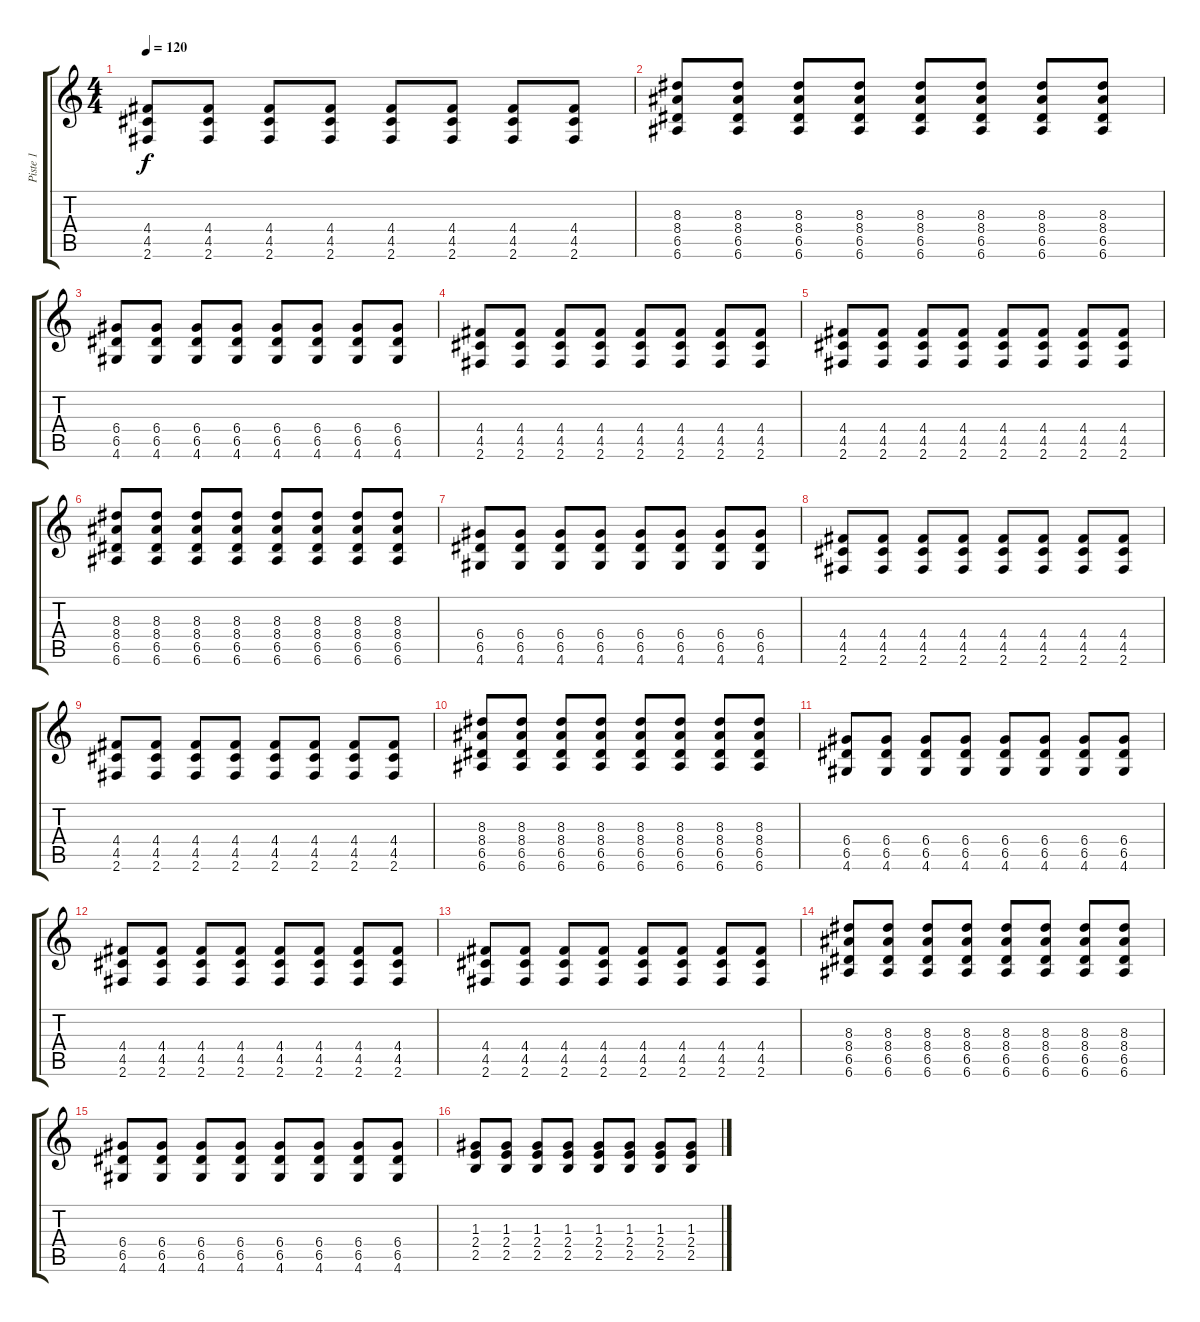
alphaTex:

\track ("Piste 1" "Piste 1") {instrument acousticguitarsteel}
\staff {score tabs}
\tuning (E4 B3 G3 D3 A2 E2) {hide}
\ts (4 4)
\tempo 120
\clef g2
\ks c
(4.4 4.5 2.6).8{dy f} (4.4 4.5 2.6).8 (4.4 4.5 2.6).8 (4.4 4.5 2.6).8 (4.4 4.5 2.6).8 (4.4 4.5 2.6).8 (4.4 4.5 2.6).8 (4.4 4.5 2.6).8 |
(8.3 8.4 6.5 6.6).8 (8.3 8.4 6.5 6.6).8 (8.3 8.4 6.5 6.6).8 (8.3 8.4 6.5 6.6).8 (8.3 8.4 6.5 6.6).8 (8.3 8.4 6.5 6.6).8 (8.3 8.4 6.5 6.6).8 (8.3 8.4 6.5 6.6).8 |
(6.4 6.5 4.6).8 (6.4 6.5 4.6).8 (6.4 6.5 4.6).8 (6.4 6.5 4.6).8 (6.4 6.5 4.6).8 (6.4 6.5 4.6).8 (6.4 6.5 4.6).8 (6.4 6.5 4.6).8 |
(4.4 4.5 2.6).8 (4.4 4.5 2.6).8 (4.4 4.5 2.6).8 (4.4 4.5 2.6).8 (4.4 4.5 2.6).8 (4.4 4.5 2.6).8 (4.4 4.5 2.6).8 (4.4 4.5 2.6).8 |
(4.4 4.5 2.6).8 (4.4 4.5 2.6).8 (4.4 4.5 2.6).8 (4.4 4.5 2.6).8 (4.4 4.5 2.6).8 (4.4 4.5 2.6).8 (4.4 4.5 2.6).8 (4.4 4.5 2.6).8 |
(8.3 8.4 6.5 6.6).8 (8.3 8.4 6.5 6.6).8 (8.3 8.4 6.5 6.6).8 (8.3 8.4 6.5 6.6).8 (8.3 8.4 6.5 6.6).8 (8.3 8.4 6.5 6.6).8 (8.3 8.4 6.5 6.6).8 (8.3 8.4 6.5 6.6).8 |
(6.4 6.5 4.6).8 (6.4 6.5 4.6).8 (6.4 6.5 4.6).8 (6.4 6.5 4.6).8 (6.4 6.5 4.6).8 (6.4 6.5 4.6).8 (6.4 6.5 4.6).8 (6.4 6.5 4.6).8 |
(4.4 4.5 2.6).8 (4.4 4.5 2.6).8 (4.4 4.5 2.6).8 (4.4 4.5 2.6).8 (4.4 4.5 2.6).8 (4.4 4.5 2.6).8 (4.4 4.5 2.6).8 (4.4 4.5 2.6).8 |
(4.4 4.5 2.6).8 (4.4 4.5 2.6).8 (4.4 4.5 2.6).8 (4.4 4.5 2.6).8 (4.4 4.5 2.6).8 (4.4 4.5 2.6).8 (4.4 4.5 2.6).8 (4.4 4.5 2.6).8 |
(8.3 8.4 6.5 6.6).8 (8.3 8.4 6.5 6.6).8 (8.3 8.4 6.5 6.6).8 (8.3 8.4 6.5 6.6).8 (8.3 8.4 6.5 6.6).8 (8.3 8.4 6.5 6.6).8 (8.3 8.4 6.5 6.6).8 (8.3 8.4 6.5 6.6).8 |
(6.4 6.5 4.6).8 (6.4 6.5 4.6).8 (6.4 6.5 4.6).8 (6.4 6.5 4.6).8 (6.4 6.5 4.6).8 (6.4 6.5 4.6).8 (6.4 6.5 4.6).8 (6.4 6.5 4.6).8 |
(4.4 4.5 2.6).8 (4.4 4.5 2.6).8 (4.4 4.5 2.6).8 (4.4 4.5 2.6).8 (4.4 4.5 2.6).8 (4.4 4.5 2.6).8 (4.4 4.5 2.6).8 (4.4 4.5 2.6).8 |
(4.4 4.5 2.6).8 (4.4 4.5 2.6).8 (4.4 4.5 2.6).8 (4.4 4.5 2.6).8 (4.4 4.5 2.6).8 (4.4 4.5 2.6).8 (4.4 4.5 2.6).8 (4.4 4.5 2.6).8 |
(8.3 8.4 6.5 6.6).8 (8.3 8.4 6.5 6.6).8 (8.3 8.4 6.5 6.6).8 (8.3 8.4 6.5 6.6).8 (8.3 8.4 6.5 6.6).8 (8.3 8.4 6.5 6.6).8 (8.3 8.4 6.5 6.6).8 (8.3 8.4 6.5 6.6).8 |
(6.4 6.5 4.6).8 (6.4 6.5 4.6).8 (6.4 6.5 4.6).8 (6.4 6.5 4.6).8 (6.4 6.5 4.6).8 (6.4 6.5 4.6).8 (6.4 6.5 4.6).8 (6.4 6.5 4.6).8 |
(1.3 2.4 2.5).8 (1.3 2.4 2.5).8 (1.3 2.4 2.5).8 (1.3 2.4 2.5).8 (1.3 2.4 2.5).8 (1.3 2.4 2.5).8 (1.3 2.4 2.5).8 (1.3 2.4 2.5).8
